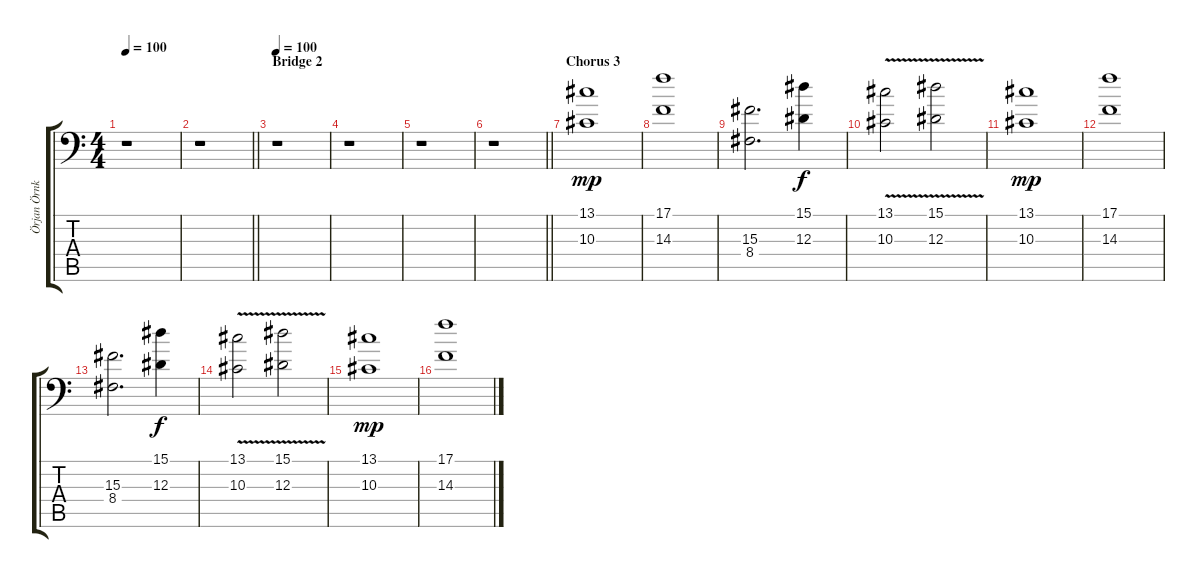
\track ("Örjan Örnkloo" "Örjan Örnk") {instrument pad3polysynth}
\staff {score tabs}
\tuning (C4 G3 Eb3 Bb2 F2 Bb1) {hide}
\ts (4 4)
\tempo 100
\clef f4
\ks c
r.1{dy f} |
\barLineRight lightlight
r.1 |
\section ("" "Bridge 2")
\tempo 100
r.1 |
r.1 |
r.1 |
\barLineRight lightlight
r.1 |
\section ("" "Chorus 3")
(13.1 10.3).1{dy mp} |
(17.1 14.3).1 |
(15.3 8.4).2{d} (15.1 12.3).4{dy f} |
(13.1{v} 10.3{v}).2 (15.1{v} 12.3{v}).2 |
(13.1 10.3).1{dy mp} |
(17.1 14.3).1 |
(15.3 8.4).2{d} (15.1 12.3).4{dy f} |
(13.1{v} 10.3{v}).2 (15.1{v} 12.3{v}).2 |
(13.1 10.3).1{dy mp} |
(17.1 14.3).1
